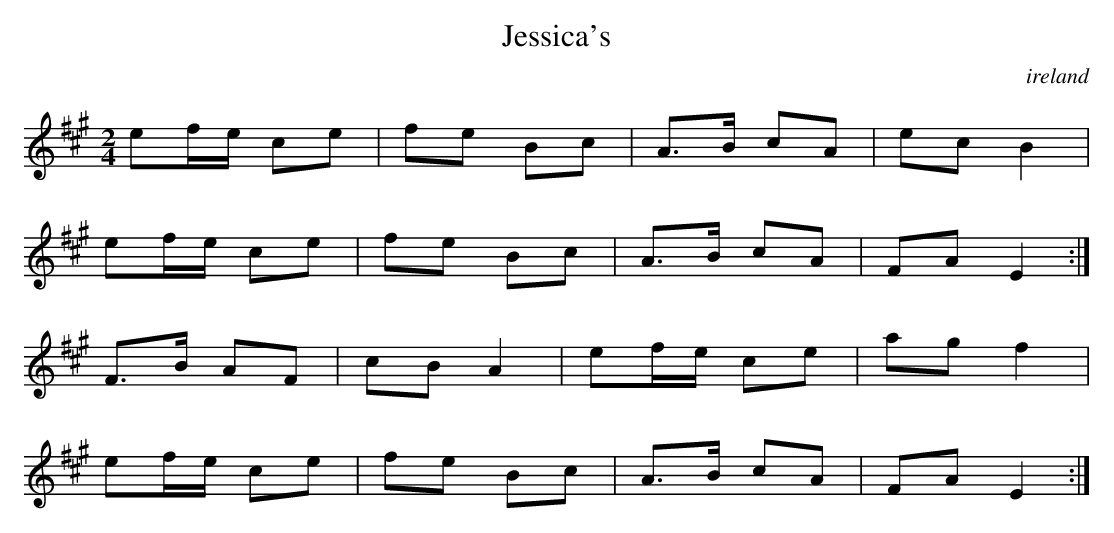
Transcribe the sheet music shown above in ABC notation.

X:1
T:Jessica's
O:ireland
M:2/4
L:1/8
K:A Major
ef/e/ ce|fe Bc|A3/2B/ cA|ec B2|!
ef/e/ ce|fe Bc|A3/2B/ cA|FA E2:|!
F3/2B/ AF|cB A2|ef/e/ ce|ag f2|!
ef/e/ ce|fe Bc|A3/2B/ cA|FA E2:|!
